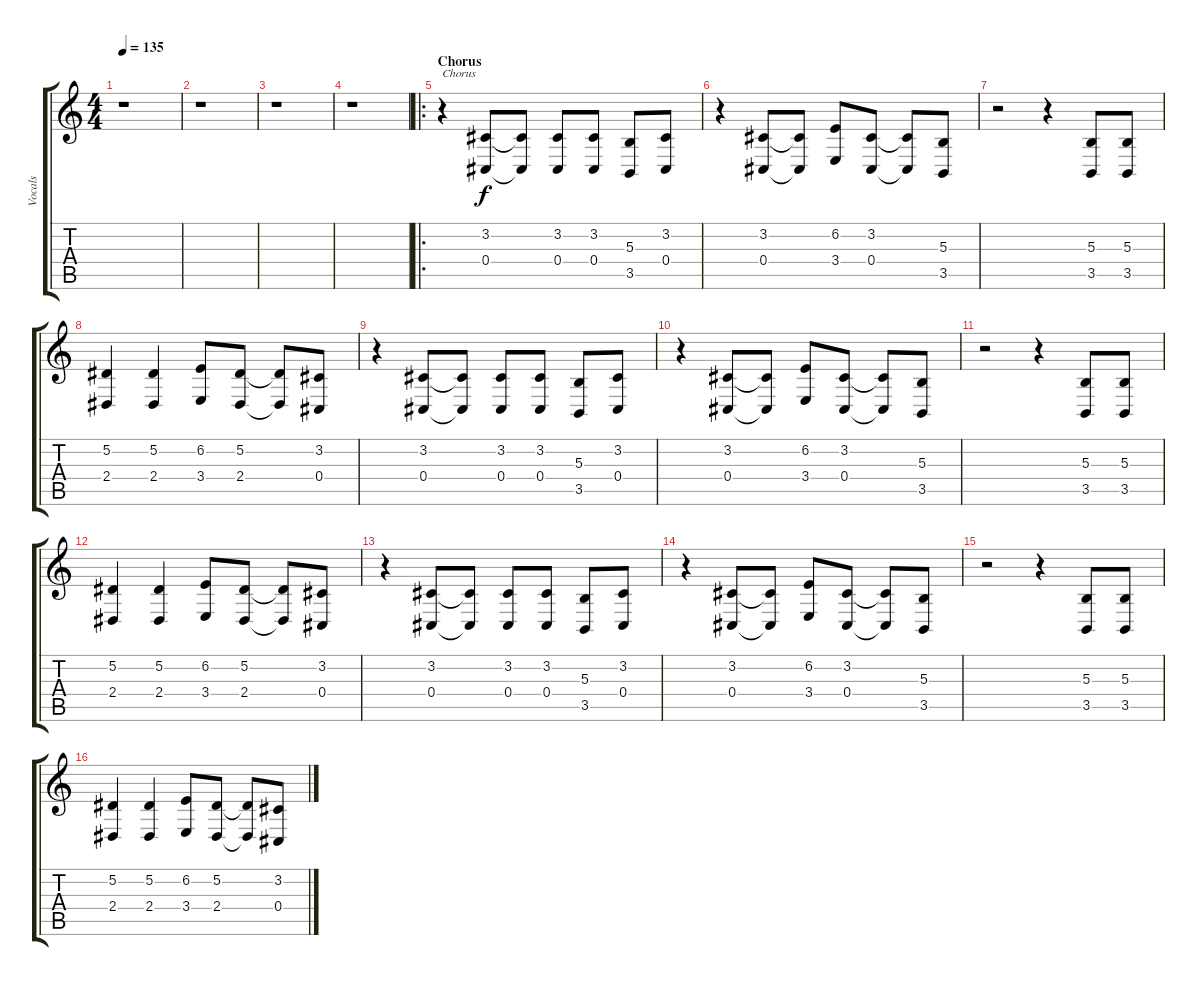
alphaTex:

\track ("Vocals" "Vocals") {instrument pad4choir}
\staff {score tabs}
\tuning (Eb4 Bb3 Gb3 Db3 Ab2 Eb2) {hide}
\ts (4 4)
\tempo 135
\clef g2
\ks c
r.1{dy f} |
r.1 |
r.1 |
r.1 |
\ro
\section ("" "Chorus")
r.4{txt "Chorus"} (3.2 0.4).8 (3.2{t} 0.4{t}).8 (3.2 0.4).8 (3.2 0.4).8 (5.3 3.5).8 (3.2 0.4).8 |
r.4 (3.2 0.4).8 (3.2{t} 0.4{t}).8 (6.2 3.4).8 (3.2 0.4).8 (3.2{t} 0.4{t}).8 (5.3 3.5).8 |
r.2 r.4 (5.3 3.5).8 (5.3 3.5).8 |
(5.2 2.4).4 (5.2 2.4).4 (6.2 3.4).8 (5.2 2.4).8 (5.2{t} 2.4{t}).8 (3.2 0.4).8 |
r.4 (3.2 0.4).8 (3.2{t} 0.4{t}).8 (3.2 0.4).8 (3.2 0.4).8 (5.3 3.5).8 (3.2 0.4).8 |
r.4 (3.2 0.4).8 (3.2{t} 0.4{t}).8 (6.2 3.4).8 (3.2 0.4).8 (3.2{t} 0.4{t}).8 (5.3 3.5).8 |
r.2 r.4 (5.3 3.5).8 (5.3 3.5).8 |
(5.2 2.4).4 (5.2 2.4).4 (6.2 3.4).8 (5.2 2.4).8 (5.2{t} 2.4{t}).8 (3.2 0.4).8 |
r.4 (3.2 0.4).8 (3.2{t} 0.4{t}).8 (3.2 0.4).8 (3.2 0.4).8 (5.3 3.5).8 (3.2 0.4).8 |
r.4 (3.2 0.4).8 (3.2{t} 0.4{t}).8 (6.2 3.4).8 (3.2 0.4).8 (3.2{t} 0.4{t}).8 (5.3 3.5).8 |
r.2 r.4 (5.3 3.5).8 (5.3 3.5).8 |
(5.2 2.4).4 (5.2 2.4).4 (6.2 3.4).8 (5.2 2.4).8 (5.2{t} 2.4{t}).8 (3.2 0.4).8
